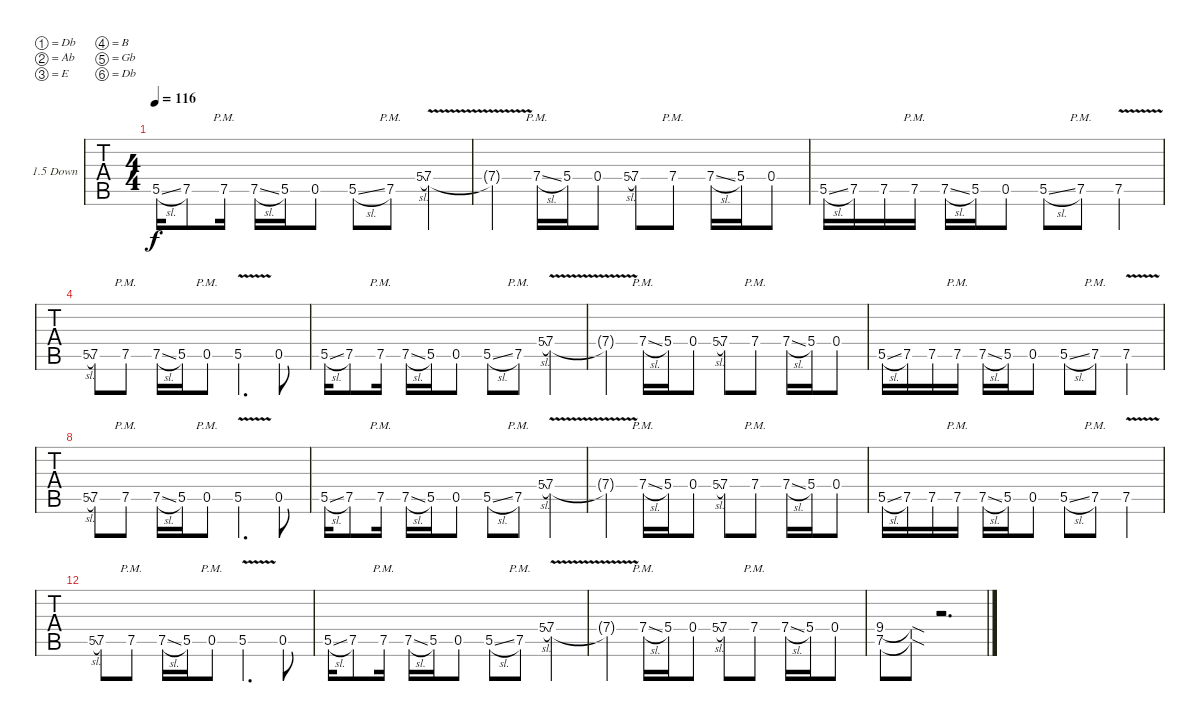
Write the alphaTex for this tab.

\bracketExtendMode nobrackets
\firstSystemTrackNameOrientation horizontal
\otherSystemsTrackNameOrientation horizontal
\defaultBarNumberDisplay FirstOfSystem
\track ("Lead" "1.5 Down") {instrument distortionguitar}
\staff {tabs}
\tuning (Db4 Ab3 E3 B2 Gb2 Db2)
\ts (4 4)
\tempo 116
\clef g2
\ks c
5.5{sl}.16{dy f} 7.5.8 7.5{pm}.16 7.5{sl}.16 5.5.16 0.5.8 5.5{sl}.8 7.5{pm}.8 5.4{sl}.8{gr onbeat} 7.4{v}.4 |
7.4{v t}.4 7.4{sl pm}.16 5.4.16 0.4.8 5.4{sl}.8{gr onbeat} 7.4.8 7.4{pm}.8 7.4{sl}.16 5.4.16 0.4.8 |
5.5{sl}.16 7.5.16 7.5.16 7.5{pm}.16 7.5{sl}.16 5.5.16 0.5.8 5.5{sl}.8 7.5{pm}.8 7.5{v}.4 |
5.5{sl}.8{gr onbeat} 7.5.8 7.5{pm}.8 7.5{sl}.16 5.5.16 0.5{pm}.8 5.5{v}.4{d} 0.5.8 |
5.5{sl}.16 7.5.8 7.5{pm}.16 7.5{sl}.16 5.5.16 0.5.8 5.5{sl}.8 7.5{pm}.8 5.4{sl}.8{gr onbeat} 7.4{v}.4 |
7.4{v t}.4 7.4{sl pm}.16 5.4.16 0.4.8 5.4{sl}.8{gr onbeat} 7.4.8 7.4{pm}.8 7.4{sl}.16 5.4.16 0.4.8 |
5.5{sl}.16 7.5.16 7.5.16 7.5{pm}.16 7.5{sl}.16 5.5.16 0.5.8 5.5{sl}.8 7.5{pm}.8 7.5{v}.4 |
5.5{sl}.8{gr onbeat} 7.5.8 7.5{pm}.8 7.5{sl}.16 5.5.16 0.5{pm}.8 5.5{v}.4{d} 0.5.8 |
5.5{sl}.16 7.5.8 7.5{pm}.16 7.5{sl}.16 5.5.16 0.5.8 5.5{sl}.8 7.5{pm}.8 5.4{sl}.8{gr onbeat} 7.4{v}.4 |
7.4{v t}.4 7.4{sl pm}.16 5.4.16 0.4.8 5.4{sl}.8{gr onbeat} 7.4.8 7.4{pm}.8 7.4{sl}.16 5.4.16 0.4.8 |
5.5{sl}.16 7.5.16 7.5.16 7.5{pm}.16 7.5{sl}.16 5.5.16 0.5.8 5.5{sl}.8 7.5{pm}.8 7.5{v}.4 |
5.5{sl}.8{gr onbeat} 7.5.8 7.5{pm}.8 7.5{sl}.16 5.5.16 0.5{pm}.8 5.5{v}.4{d} 0.5.8 |
5.5{sl}.16 7.5.8 7.5{pm}.16 7.5{sl}.16 5.5.16 0.5.8 5.5{sl}.8 7.5{pm}.8 5.4{sl}.8{gr onbeat} 7.4{v}.4 |
7.4{v t}.4 7.4{sl pm}.16 5.4.16 0.4.8 5.4{sl}.8{gr onbeat} 7.4.8 7.4{pm}.8 7.4{sl}.16 5.4.16 0.4.8 |
(9.4 7.5).8 (9.4{sod t} 7.5{sod t}).8 r.2{d}
